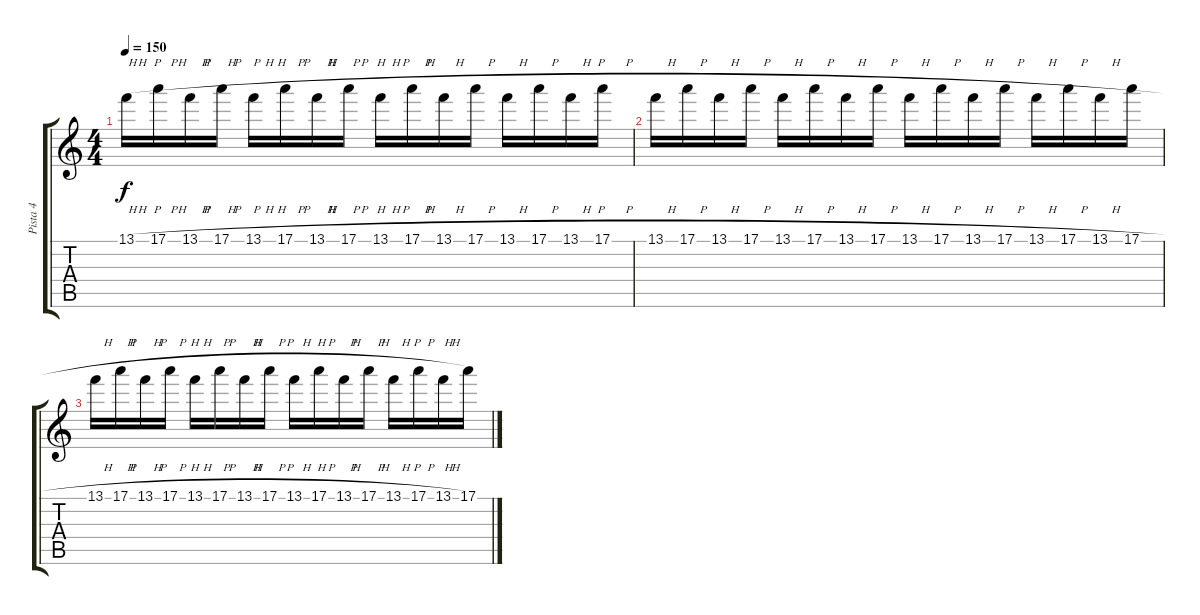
\track ("Pista 4" "Pista 4") {instrument distortionguitar}
\staff {score tabs}
\tuning (E4 B3 G3 D3 A2 E2) {hide}
\ts (4 4)
\tempo 150
\clef g2
\ks c
13.1{h}.16{dy f} 17.1{h}.16 13.1{h}.16 17.1{h}.16 13.1{h}.16 17.1{h}.16 13.1{h}.16 17.1{h}.16 13.1{h}.16 17.1{h}.16 13.1{h}.16 17.1{h}.16 13.1{h}.16 17.1{h}.16 13.1{h}.16 17.1{h}.16 |
13.1{h}.16 17.1{h}.16 13.1{h}.16 17.1{h}.16 13.1{h}.16 17.1{h}.16 13.1{h}.16 17.1{h}.16 13.1{h}.16 17.1{h}.16 13.1{h}.16 17.1{h}.16 13.1{h}.16 17.1{h}.16 13.1{h}.16 17.1{h}.16 |
13.1{h}.16 17.1{h}.16 13.1{h}.16 17.1{h}.16 13.1{h}.16 17.1{h}.16 13.1{h}.16 17.1{h}.16 13.1{h}.16 17.1{h}.16 13.1{h}.16 17.1{h}.16 13.1{h}.16 17.1{h}.16 13.1{h}.16 17.1.16
